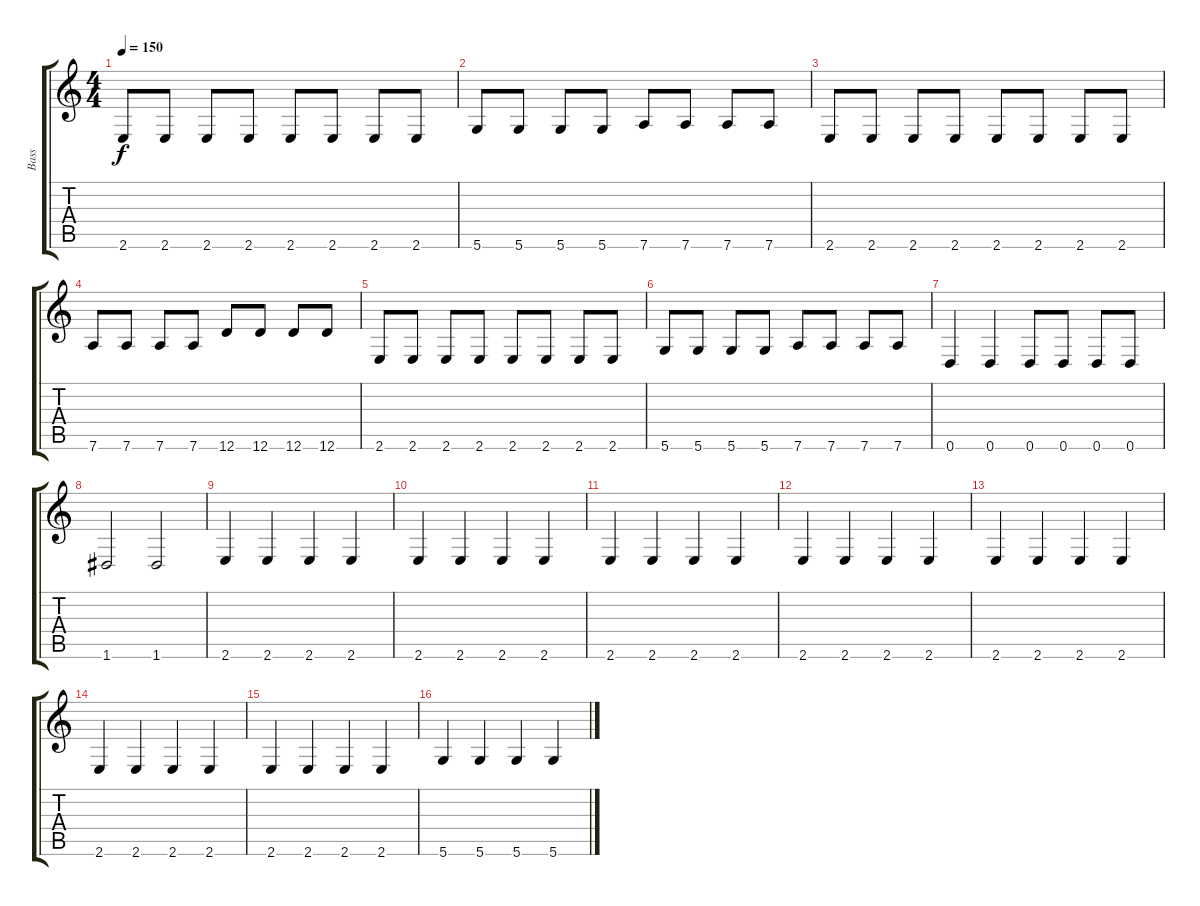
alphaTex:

\track ("Bass" "Bass") {instrument electricbassfinger}
\staff {score tabs}
\tuning (E4 B3 G3 D3 A2 D2) {hide}
\ts (4 4)
\tempo 150
\clef g2
\ks c
2.6.8{dy f} 2.6.8 2.6.8 2.6.8 2.6.8 2.6.8 2.6.8 2.6.8 |
5.6.8 5.6.8 5.6.8 5.6.8 7.6.8 7.6.8 7.6.8 7.6.8 |
2.6.8 2.6.8 2.6.8 2.6.8 2.6.8 2.6.8 2.6.8 2.6.8 |
7.6.8 7.6.8 7.6.8 7.6.8 12.6.8 12.6.8 12.6.8 12.6.8 |
2.6.8 2.6.8 2.6.8 2.6.8 2.6.8 2.6.8 2.6.8 2.6.8 |
5.6.8 5.6.8 5.6.8 5.6.8 7.6.8 7.6.8 7.6.8 7.6.8 |
0.6.4 0.6.4 0.6.8 0.6.8 0.6.8 0.6.8 |
1.6.2 1.6.2 |
2.6.4 2.6.4 2.6.4 2.6.4 |
2.6.4 2.6.4 2.6.4 2.6.4 |
2.6.4 2.6.4 2.6.4 2.6.4 |
2.6.4 2.6.4 2.6.4 2.6.4 |
2.6.4 2.6.4 2.6.4 2.6.4 |
2.6.4 2.6.4 2.6.4 2.6.4 |
2.6.4 2.6.4 2.6.4 2.6.4 |
5.6.4 5.6.4 5.6.4 5.6.4
